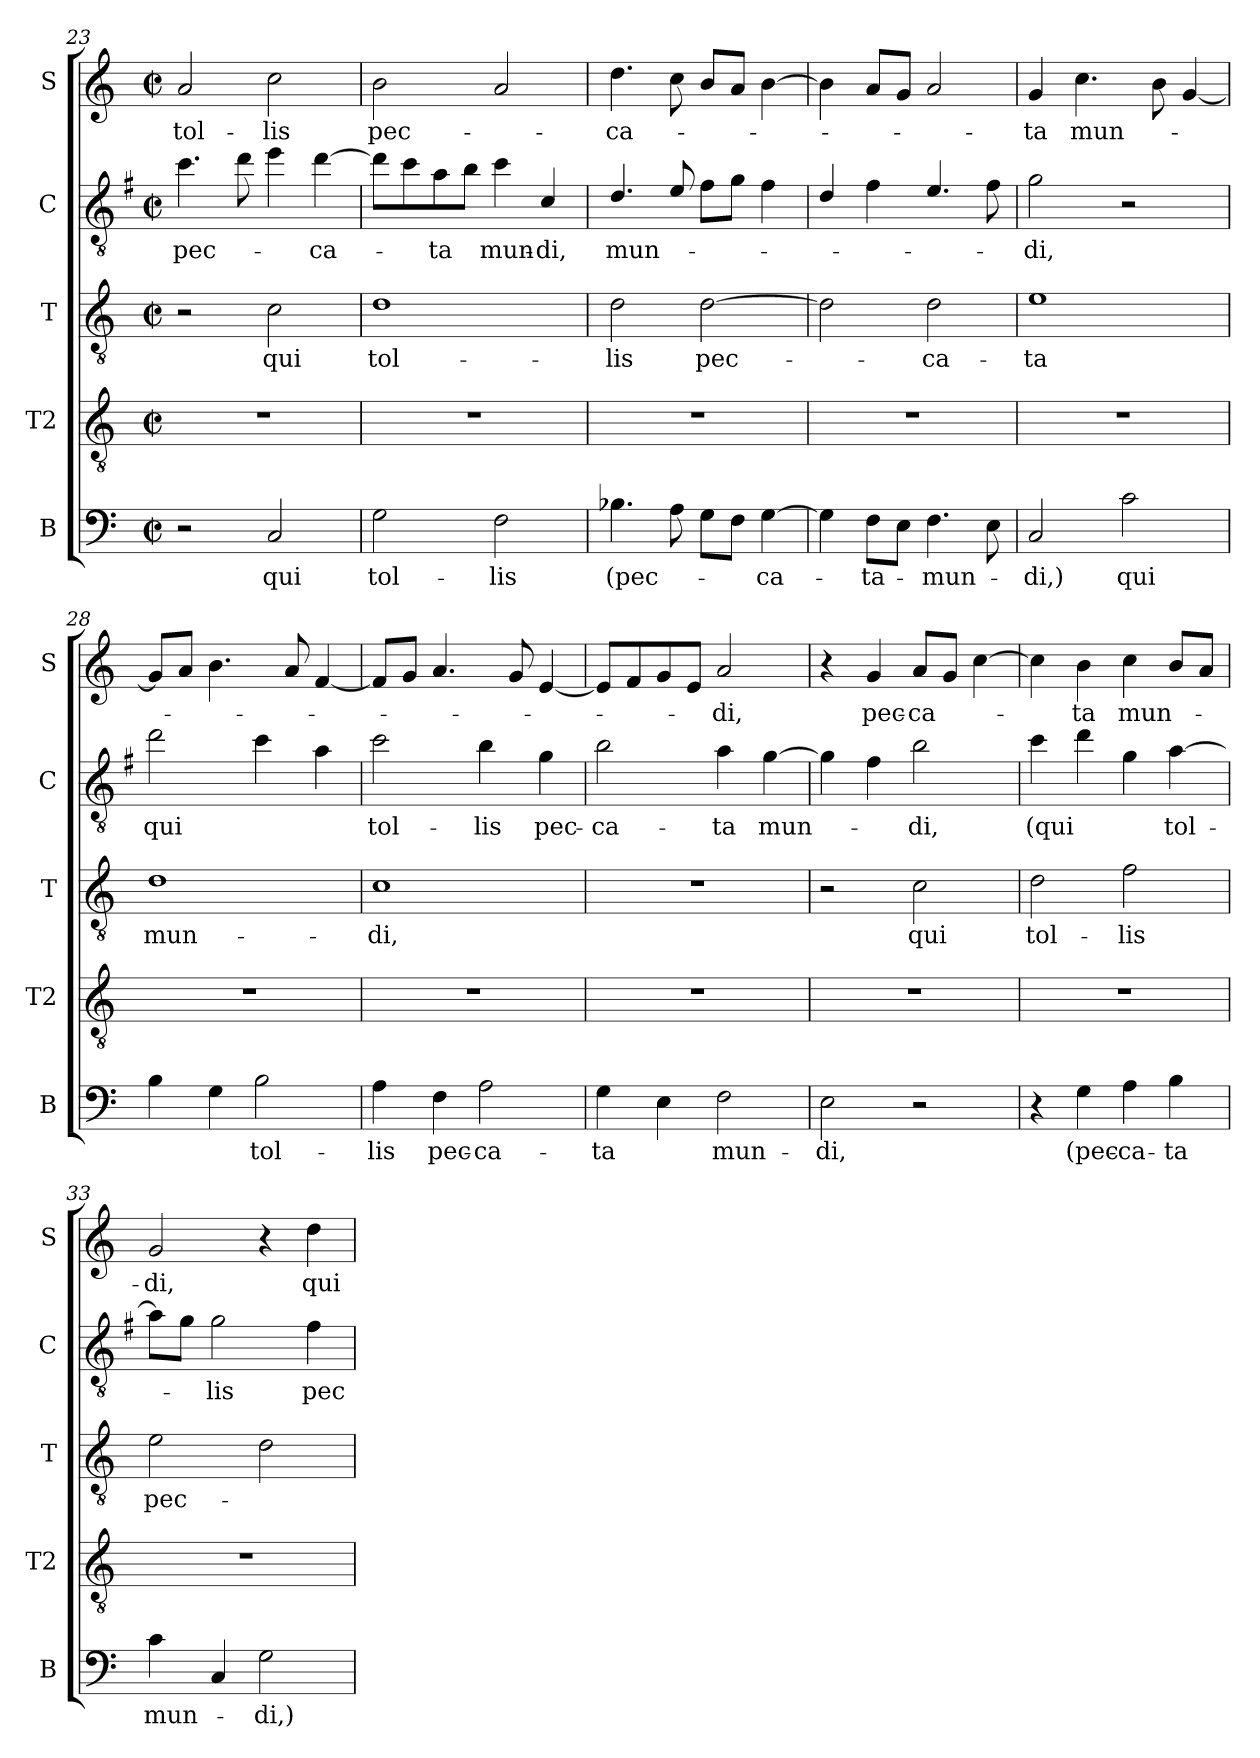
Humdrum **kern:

**kern	**text	**kern	**kern	**text	**kern	**text	**kern	**text
*part5	*part5	*part4	*part3	*part3	*part2	*part2	*part1	*part1
*staff5	*staff5	*staff4	*staff3	*staff3	*staff2	*staff2	*staff1	*staff1
*I"B	*	*I"T2	*I"T	*	*I"C	*	*I"S	*
*I'B	*	*I'T2	*I'T	*	*I'C	*	*I'S	*
*clefF4	*	*clefGv2	*clefGv2	*	*clefGv2	*	*clefG2	*
*	*	*	*	*	*ITrd4c7	*	*	*
*k[]	*	*k[]	*k[]	*	*k[]	*	*k[]	*
*M2/2	*	*M2/2	*M2/2	*	*M2/2	*	*M2/2	*
*met(c|)	*	*met(c|)	*met(c|)	*	*met(c|)	*	*met(c|)	*
=23	=23	=23	=23	=23	=23	=23	=23	=23
!	!	!	!	!	!	!LO:LY:b	!	!LO:LY:b
2r	.	1r	2r	.	4.f\	pec-	2a/	tol-
.	.	.	.	.	8g\	.	.	.
!	!LO:LY:b	!	!	!LO:LY:b	!	!	!	!LO:LY:b
2C/	qui	.	2c\	qui	4a\	.	2cc\	-lis
!	!	!	!	!	!	!LO:LY:b	!	!
.	.	.	.	.	[4g\	-ca-	.	.
=24	=24	=24	=24	=24	=24	=24	=24	=24
!	!LO:LY:b	!	!	!LO:LY:b	!	!	!	!LO:LY:b
2G\	tol-	1r	1d	tol-	8g\L]	.	2b\	pec-
.	.	.	.	.	8f\	.	.	.
!	!	!	!	!	!	!LO:LY:b	!	!
.	.	.	.	.	8d\	-ta	.	.
.	.	.	.	.	8e\J	.	.	.
!	!LO:LY:b	!	!	!	!	!LO:LY:b	!	!
2F\	-lis	.	.	.	4f\	mun-	2a/	.
!	!	!	!	!	!	!LO:LY:b	!	!
.	.	.	.	.	4F/	-di,	.	.
=25	=25	=25	=25	=25	=25	=25	=25	=25
!	!LO:LY:b	!	!	!LO:LY:b	!	!LO:LY:b	!	!LO:LY:b
4.B-X\	(pec-	1r	2d\	-lis	4.G/	mun-	4.dd\	-ca-
8A\	.	.	.	.	8A/	.	8cc\	.
!	!	!	!	!LO:LY:b	!	!	!	!
8G\L	.	.	[2d\	pec-	8B\L	.	8b/L	.
8F\J	.	.	.	.	8c\J	.	8a/J	.
!	!LO:LY:b	!	!	!	!	!	!	!
[4G\	-ca-	.	.	.	4B\	.	[4b\	.
!!LO:LB:g=z
=26	=26	=26	=26	=26	=26	=26	=26	=26
4G\]	.	1r	2d\]	.	4G/	.	4b\]	.
!	!LO:LY:b	!	!	!	!	!	!	!
8F\L	-ta-	.	.	.	4B\	.	8a/L	.
8E\J	.	.	.	.	.	.	8g/J	.
!	!LO:LY:b	!	!	!LO:LY:b	!	!	!	!
4.F\	-mun-	.	2d\	-ca-	4.A/	.	2a/	.
8E\	.	.	.	.	8B\	.	.	.
=27	=27	=27	=27	=27	=27	=27	=27	=27
!	!LO:LY:b	!	!	!LO:LY:b	!	!LO:LY:b	!	!LO:LY:b
2C/	-di,)	1r	1e	-ta	2c\	-di,	4g/	-ta
!	!	!	!	!	!	!	!	!LO:LY:b
.	.	.	.	.	.	.	4.cc\	mun-
!	!LO:LY:b	!	!	!	!	!	!	!
2c\	qui	.	.	.	2r	.	.	.
.	.	.	.	.	.	.	8b\	.
.	.	.	.	.	.	.	[4g/	.
=28	=28	=28	=28	=28	=28	=28	=28	=28
!	!	!	!	!LO:LY:b	!	!LO:LY:b	!	!
4B\	.	1r	1d	mun-	2g\	qui	8g/L]	.
.	.	.	.	.	.	.	8a/J	.
4G\	.	.	.	.	.	.	4.b\	.
!	!LO:LY:b	!	!	!	!	!	!	!
2B\	tol-	.	.	.	4f\	.	.	.
.	.	.	.	.	.	.	8a/	.
.	.	.	.	.	4d\	.	[4f/	.
=29	=29	=29	=29	=29	=29	=29	=29	=29
!	!LO:LY:b	!	!	!LO:LY:b	!	!LO:LY:b	!	!
4A\	-lis	1r	1c	-di,	2f\	tol-	8f/L]	.
.	.	.	.	.	.	.	8g/J	.
!	!LO:LY:b	!	!	!	!	!	!	!
4F\	pec-	.	.	.	.	.	4.a/	.
!	!LO:LY:b	!	!	!	!	!LO:LY:b	!	!
2A\	-ca-	.	.	.	4e\	-lis	.	.
.	.	.	.	.	.	.	8g/	.
!	!	!	!	!	!	!LO:LY:b	!	!
.	.	.	.	.	4c\	pec-	[4e/	.
=30	=30	=30	=30	=30	=30	=30	=30	=30
!	!LO:LY:b	!	!	!	!	!LO:LY:b	!	!
4G\	-ta	1r	1r	.	2e\	-ca-	8e/L]	.
.	.	.	.	.	.	.	8f/	.
4E\	.	.	.	.	.	.	8g/	.
.	.	.	.	.	.	.	8e/J	.
!	!LO:LY:b	!	!	!	!	!LO:LY:b	!	!LO:LY:b
2F\	mun-	.	.	.	4d\	-ta	2a/	-di,
!	!	!	!	!	!	!LO:LY:b	!	!
.	.	.	.	.	[4c\	mun-	.	.
!!LO:LB:g=z
=31	=31	=31	=31	=31	=31	=31	=31	=31
!	!LO:LY:b	!	!	!	!	!	!	!
2E\	-di,	1r	2r	.	4c\]	.	4r	.
!	!	!	!	!	!	!	!	!LO:LY:b
.	.	.	.	.	4B\	.	4g/	pec-
!	!	!	!	!LO:LY:b	!	!LO:LY:b	!	!LO:LY:b
2r	.	.	2c\	qui	2e\	-di,	8a/L	-ca-
.	.	.	.	.	.	.	8g/J	.
.	.	.	.	.	.	.	[4cc\	.
=32	=32	=32	=32	=32	=32	=32	=32	=32
!	!	!	!	!LO:LY:b	!	!LO:LY:b	!	!
4r	.	1r	2d\	tol-	4f\	(qui	4cc\]	.
!	!LO:LY:b	!	!	!	!	!	!	!LO:LY:b
4G\	(pec-	.	.	.	4g\	.	4b\	-ta
!	!LO:LY:b	!	!	!LO:LY:b	!	!	!	!LO:LY:b
4A\	-ca-	.	2f\	-lis	4c\	.	4cc\	mun-
!	!LO:LY:b	!	!	!	!	!LO:LY:b	!	!
4B\	-ta	.	.	.	[4d\	tol-	8b/L	.
.	.	.	.	.	.	.	8a/J	.
=33	=33	=33	=33	=33	=33	=33	=33	=33
!	!LO:LY:b	!	!	!LO:LY:b	!	!	!	!LO:LY:b
4c\	mun-	1r	2e\	pec-	8d\L]	.	2g/	-di,
.	.	.	.	.	8c\J	.	.	.
!	!	!	!	!	!	!LO:LY:b	!	!
4C/	.	.	.	.	2c\	-lis	.	.
!	!LO:LY:b	!	!	!	!	!	!	!
2G\	-di,)	.	2d\	.	.	.	4r	.
!	!	!	!	!	!	!LO:LY:b	!	!LO:LY:b
.	.	.	.	.	4B\	pec-	4dd\	qui
=	=	=	=	=	=	=	=	=
*-	*-	*-	*-	*-	*-	*-	*-	*-
